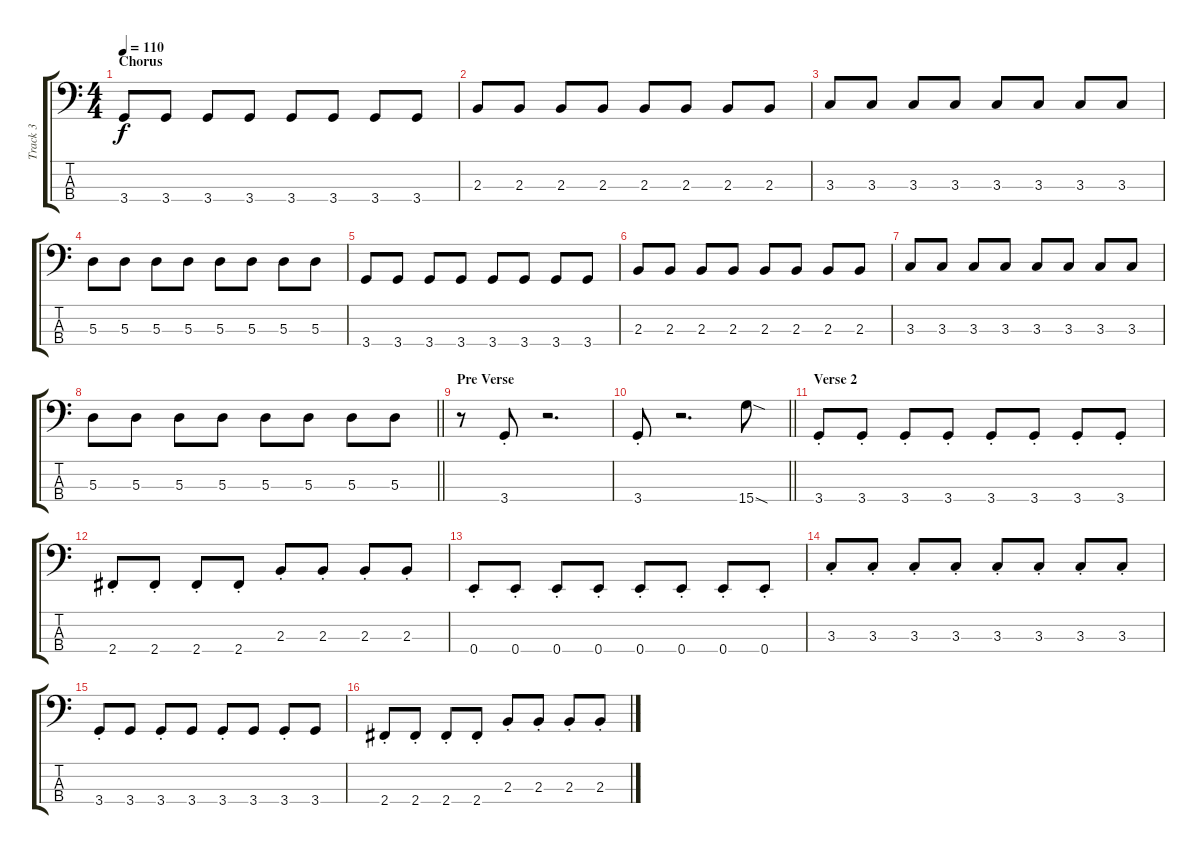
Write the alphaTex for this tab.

\track ("Track 3" "Track 3") {instrument electricbassfinger}
\staff {score tabs}
\tuning (G2 D2 A1 E1) {hide}
\ts (4 4)
\section ("" "Chorus")
\tempo 110
\clef f4
\ks c
3.4.8{dy f} 3.4.8 3.4.8 3.4.8 3.4.8 3.4.8 3.4.8 3.4.8 |
2.3.8 2.3.8 2.3.8 2.3.8 2.3.8 2.3.8 2.3.8 2.3.8 |
3.3.8 3.3.8 3.3.8 3.3.8 3.3.8 3.3.8 3.3.8 3.3.8 |
5.3.8 5.3.8 5.3.8 5.3.8 5.3.8 5.3.8 5.3.8 5.3.8 |
3.4.8 3.4.8 3.4.8 3.4.8 3.4.8 3.4.8 3.4.8 3.4.8 |
2.3.8 2.3.8 2.3.8 2.3.8 2.3.8 2.3.8 2.3.8 2.3.8 |
3.3.8 3.3.8 3.3.8 3.3.8 3.3.8 3.3.8 3.3.8 3.3.8 |
\barLineRight lightlight
5.3.8 5.3.8 5.3.8 5.3.8 5.3.8 5.3.8 5.3.8 5.3.8 |
\section ("" "Pre Verse")
r.8 3.4{st}.8 r.2{d} |
\barLineRight lightlight
3.4{st}.8 r.2{d} 15.4{sod}.8 |
\section ("" "Verse 2")
3.4{st}.8 3.4{st}.8 3.4{st}.8 3.4{st}.8 3.4{st}.8 3.4{st}.8 3.4{st}.8 3.4{st}.8 |
2.4{st}.8 2.4{st}.8 2.4{st}.8 2.4{st}.8 2.3{st}.8 2.3{st}.8 2.3{st}.8 2.3{st}.8 |
0.4{st}.8 0.4{st}.8 0.4{st}.8 0.4{st}.8 0.4{st}.8 0.4{st}.8 0.4{st}.8 0.4{st}.8 |
3.3{st}.8 3.3{st}.8 3.3{st}.8 3.3{st}.8 3.3{st}.8 3.3{st}.8 3.3{st}.8 3.3{st}.8 |
3.4{st}.8 3.4.8 3.4{st}.8 3.4.8 3.4{st}.8 3.4.8 3.4{st}.8 3.4.8 |
2.4{st}.8 2.4{st}.8 2.4{st}.8 2.4{st}.8 2.3{st}.8 2.3{st}.8 2.3{st}.8 2.3{st}.8
